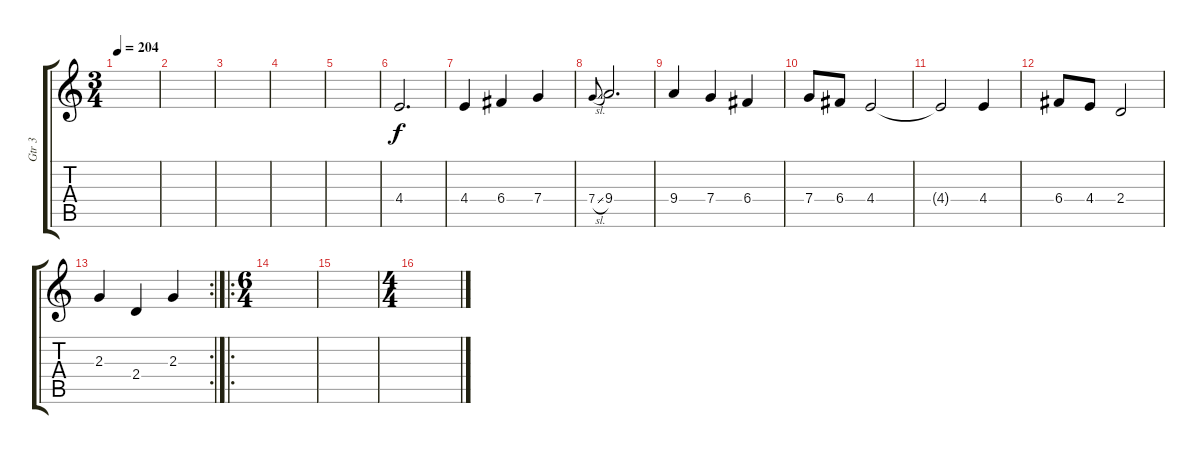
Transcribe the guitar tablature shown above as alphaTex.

\track ("Gtr 3" "Gtr 3") {instrument distortionguitar}
\staff {score tabs}
\tuning (D4 A3 F3 C3 G2 D2) {hide}
\ts (3 4)
\tempo 204
\clef g2
\ks c
|
|
|
|
|
4.4.2{d balance 16} |
4.4.4 6.4.4 7.4.4 |
7.4{sl}.8{gr onbeat} 9.4.2{d} |
9.4.4 7.4.4 6.4.4 |
7.4.8 6.4.8 4.4.2 |
4.4{t}.2 4.4.4 |
6.4.8 4.4.8 2.4.2 |
\rc 2
2.3.4 2.4.4 2.3.4 |
\ro
\ts (6 4)
|
|
\ts (4 4)
